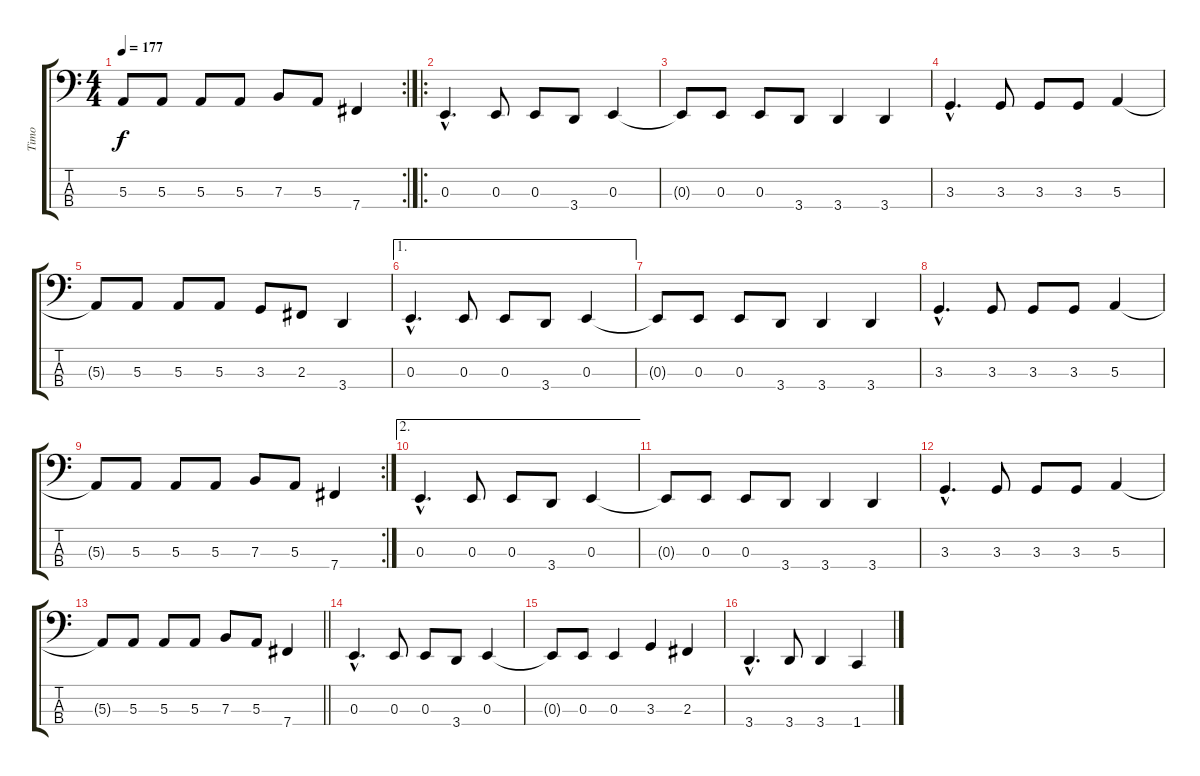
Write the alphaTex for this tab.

\track ("Timo" "Timo") {instrument electricbassfinger}
\staff {score tabs}
\tuning (D2 A1 E1 B0) {hide}
\rc 2
\ts (4 4)
\tempo 177
\clef f4
\ks c
5.3{t}.8{dy f} 5.3.8 5.3.8 5.3.8 7.3.8 5.3.8 7.4.4 |
\ro
0.3{hac}.4{d} 0.3.8 0.3.8 3.4.8 0.3.4 |
0.3{t}.8 0.3.8 0.3.8 3.4.8 3.4.4 3.4.4 |
3.3{hac}.4{d} 3.3.8 3.3.8 3.3.8 5.3.4 |
5.3{t}.8 5.3.8 5.3.8 5.3.8 3.3.8 2.3.8 3.4.4 |
\ae 1
0.3{hac}.4{d} 0.3.8 0.3.8 3.4.8 0.3.4 |
0.3{t}.8 0.3.8 0.3.8 3.4.8 3.4.4 3.4.4 |
3.3{hac}.4{d} 3.3.8 3.3.8 3.3.8 5.3.4 |
\rc 2
5.3{t}.8 5.3.8 5.3.8 5.3.8 7.3.8 5.3.8 7.4.4 |
\ae 2
0.3{hac}.4{d} 0.3.8 0.3.8 3.4.8 0.3.4 |
0.3{t}.8 0.3.8 0.3.8 3.4.8 3.4.4 3.4.4 |
3.3{hac}.4{d} 3.3.8 3.3.8 3.3.8 5.3.4 |
\barLineRight lightlight
5.3{t}.8 5.3.8 5.3.8 5.3.8 7.3.8 5.3.8 7.4.4 |
0.3{hac}.4{d} 0.3.8 0.3.8 3.4.8 0.3.4 |
0.3{t}.8 0.3.8 0.3.4 3.3.4 2.3.4 |
3.4{hac}.4{d} 3.4.8 3.4.4 1.4.4
